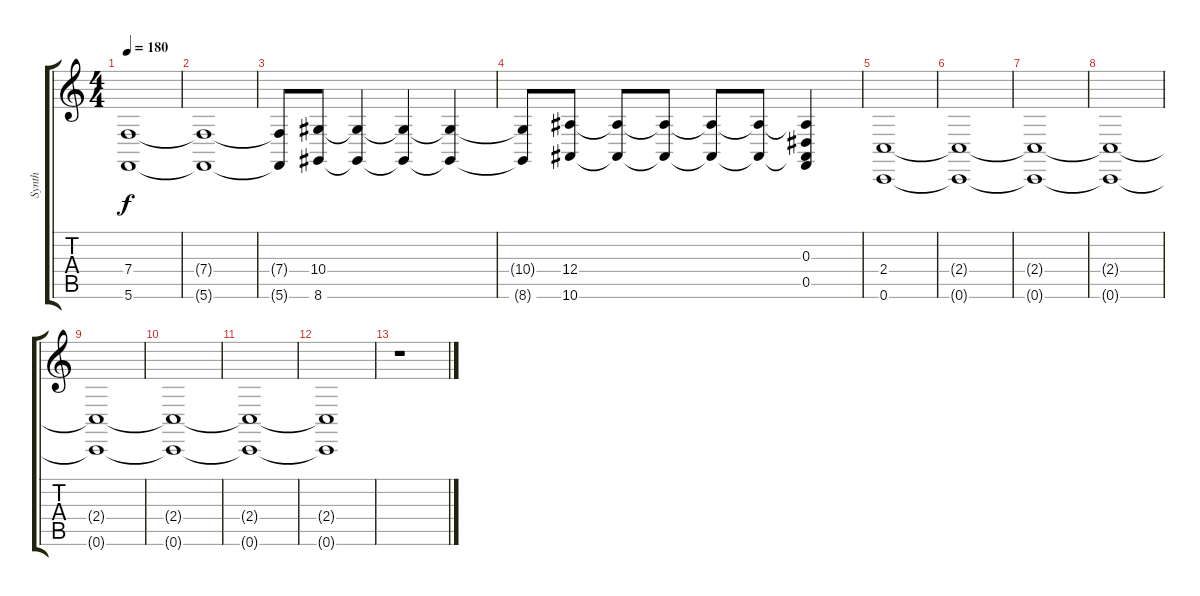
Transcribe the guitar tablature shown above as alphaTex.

\track ("Synth" "Synth") {instrument pad2warm}
\staff {score tabs}
\tuning (C4 G3 Eb3 Bb2 F2 C2) {hide}
\ts (4 4)
\tempo 180
\clef g2
\ks c
(7.4 5.6).1{dy f} |
(7.4{t} 5.6{t}).1 |
(7.4{t} 5.6{t}).8 (10.4 8.6).8 (10.4{t} 8.6{t}).4 (10.4{t} 8.6{t}).4 (10.4{t} 8.6{t}).4 |
(10.4{t} 8.6{t}).8 (12.4 10.6).8 (12.4{t} 10.6{t}).8 (12.4{t} 10.6{t}).8 (12.4{t} 10.6{t}).8 (12.4{t} 10.6{t}).8 (0.3 12.4{t} 0.5 10.6{t}).4 |
(2.4 0.6).1 |
(2.4{t} 0.6{t}).1 |
(2.4{t} 0.6{t}).1 |
(2.4{t} 0.6{t}).1 |
(2.4{t} 0.6{t}).1 |
(2.4{t} 0.6{t}).1 |
(2.4{t} 0.6{t}).1 |
(2.4{t} 0.6{t}).1 |
r.1
